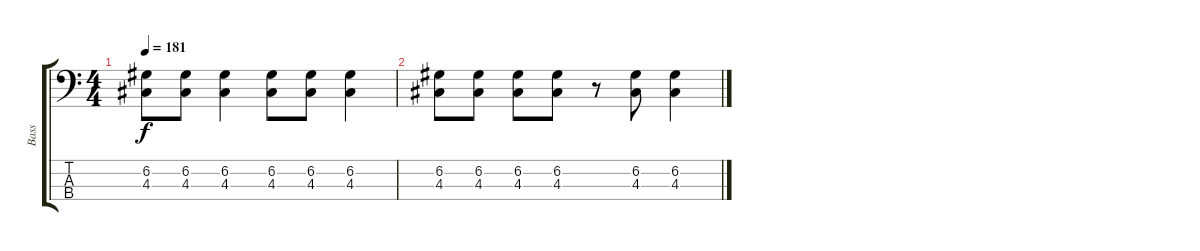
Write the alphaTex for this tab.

\track ("Bass" "Bass") {instrument electricbasspick}
\staff {score tabs}
\tuning (G2 D2 A1 E1) {hide}
\ts (4 4)
\tempo 181
\clef f4
\ks c
(6.2 4.3).8{dy f} (6.2 4.3).8 (6.2 4.3).4 (6.2 4.3).8 (6.2 4.3).8 (6.2 4.3).4 |
(6.2 4.3).8 (6.2 4.3).8 (6.2 4.3).8 (6.2 4.3).8 r.8 (6.2 4.3).8 (6.2 4.3).4
